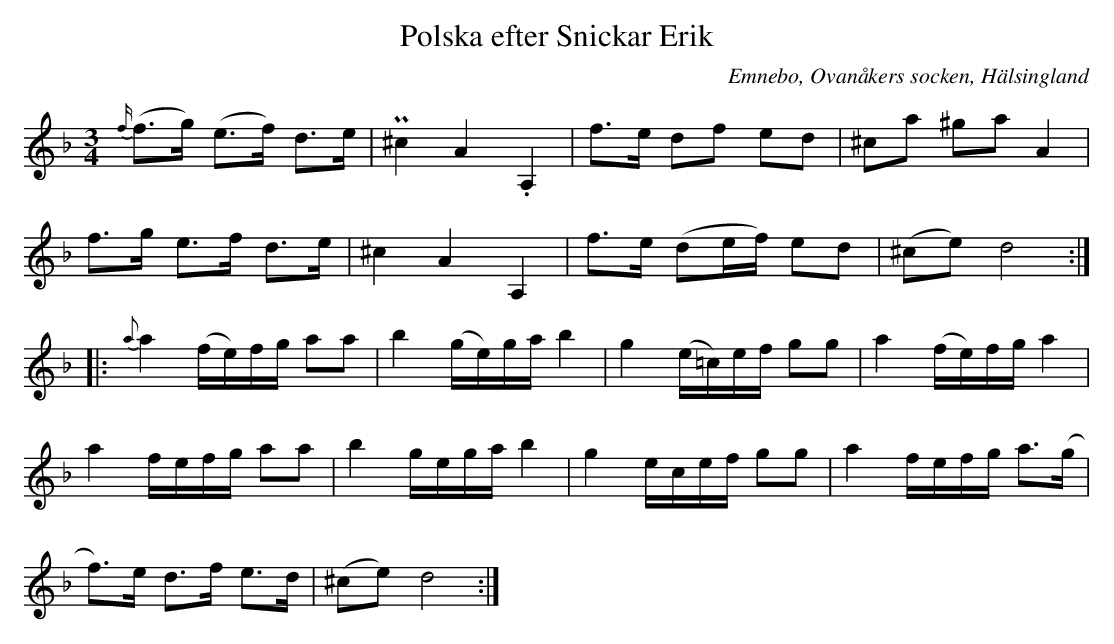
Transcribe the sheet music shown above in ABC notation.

X:1
T: Polska efter Snickar Erik
O: Emnebo, Ovanåkers socken, Hälsingland
M: 3/4
L: 1/16
K: Dm
{f/}(f2>g2) (e2>f2) d2>e2 | P^c4 A4 .A,4 | f2>e2 d2f2 e2d2 | ^c2a2 ^g2a2 A4 |
     f2>g2 e2>f2 d2>e2 | ^c4 A4 A,4 | f2>e2 (d2ef) e2d2 | (^c2e2) d8 ::
{a}a4 (fe)fg a2a2 | b4 (ge)ga b4 | g4 (e=c)ef g2g2 | a4 (fe)fg a4 |
a4 fefg a2a2 | b4 gega b4 | g4 ecef g2g2 | a4 fefg a2>(g2 |
f2)>e2 d2>f2 e2>d2 | (^c2e2) d8 :|
